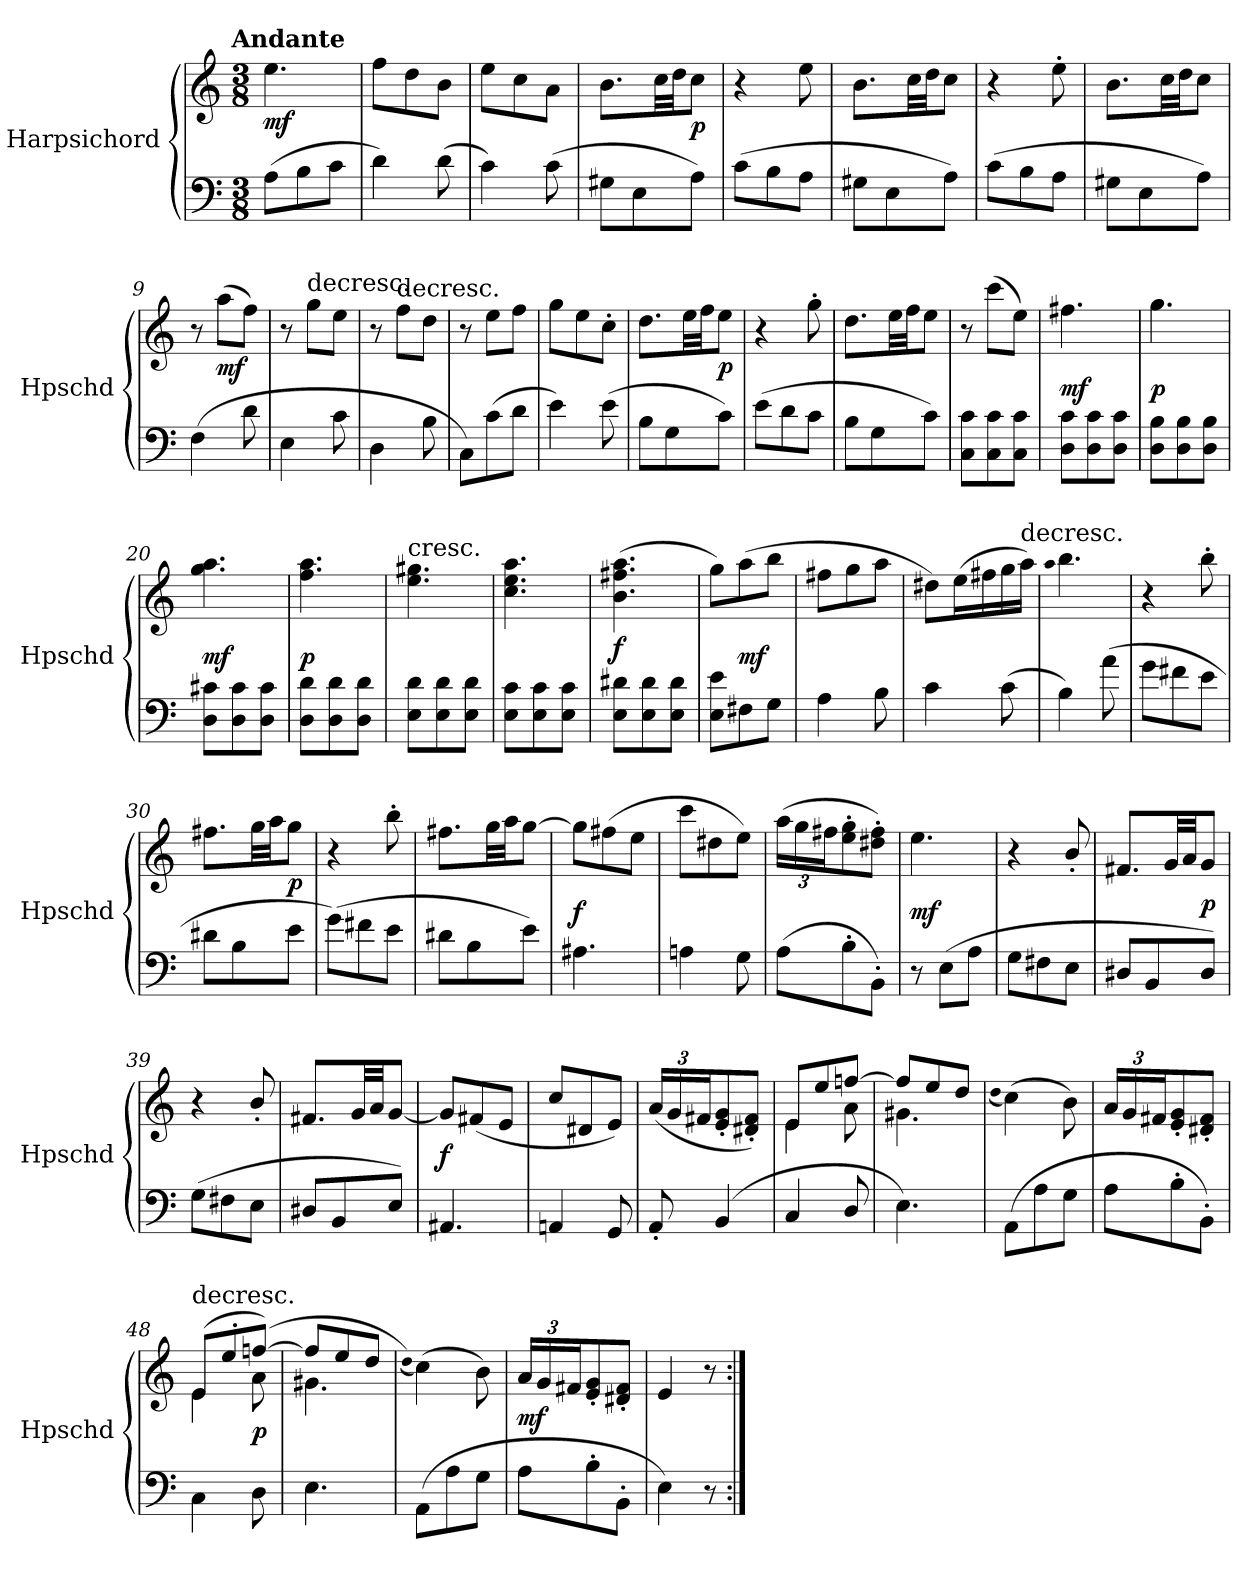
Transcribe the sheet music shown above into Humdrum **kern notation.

**kern	**kern	**dynam
*part1	*part1	*part1
*staff2	*staff1	*staff1/2
*I"Harpsichord	*	*
*I'Hpschd	*	*
*clefF4	*clefG2	*
*k[]	*k[]	*
*a:	*a:	*
!!LO:TX:omd:t=Andante
*M3/8	*M3/8	*
*MM81	*MM81	*
=1	=1	=1
(8A\L	4.ee\	mf
8B\	.	.
8c\J	.	.
=2	=2	=2
4d\)	8ff\L	.
.	8dd\	.
(8d\	8b\J	.
=3	=3	=3
4c\)	8ee\L	.
.	8cc\	.
(8c\	8a\J	.
=4	=4	=4
8G#X\L	8.b\L	.
8E\	.	.
.	32cc\LL	.
.	32dd\JJ	.
8A\J)	8cc\J	p
=5	=5	=5
(8c\L	4r	.
8B\	.	.
8A\J	8ee\	.
=6	=6	=6
8G#X\L	8.b\L	.
8E\	.	.
.	32cc\LL	.
.	32dd\JJ	.
8A\J)	8cc\J	.
=7	=7	=7
(8c\L	4r	.
8B\	.	.
8A\J	8ee'\	.
=8	=8	=8
8G#X\L	8.b\L	.
8E\	.	.
.	32cc\LL	.
.	32dd\JJ	.
8A\J)	8cc\J	.
=9	=9	=9
(4F\	8r	.
.	(8aa\L	mf
8d\	8ff\J)	.
=10	=10	=10
4E\	8r	.
!	!LO:TX:t=decresc.	!
.	8gg\L	.
8c\	8ee\J	.
=11	=11	=11
4D\	8r	.
!	!LO:TX:t=decresc.	!
.	8ff\L	.
8B\	8dd\J	.
=12	=12	=12
8C\L)	8r	.
(8c\	8ee\L	.
8d\J	8ff\J	.
=13	=13	=13
4e\)	8gg\L	.
.	8ee\	.
(8e\	8cc'\J	.
=14	=14	=14
8B\L	8.dd\L	.
8G\	.	.
.	32ee\LL	.
.	32ff\JJ	.
8c\J)	8ee\J	p
=15	=15	=15
(8e\L	4r	.
8d\	.	.
8c\J	8gg'\	.
=16	=16	=16
8B\L	8.dd\L	.
8G\	.	.
.	32ee\LL	.
.	32ff\JJ	.
8c\J)	8ee\J	.
=17	=17	=17
8C\ 8c\L	8r	.
8C\ 8c\	(8ccc\L	.
8C\ 8c\J	8ee\J)	.
=18	=18	=18
8D\ 8c\L	4.ff#X\	mf
8D\ 8c\	.	.
8D\ 8c\J	.	.
=19	=19	=19
8D\ 8B\L	4.gg\	p
8D\ 8B\	.	.
8D\ 8B\J	.	.
=20	=20	=20
8D\ 8c#X\L	4.gg\ 4.aa\	mf
8D\ 8c#\	.	.
8D\ 8c#\J	.	.
=21	=21	=21
8D\ 8d\L	4.ff\ 4.aa\	p
8D\ 8d\	.	.
8D\ 8d\J	.	.
=22	=22	=22
!	!LO:TX:t=cresc.	!
8E\ 8d\L	4.ee\ 4.gg#X\	.
8E\ 8d\	.	.
8E\ 8d\J	.	.
=23	=23	=23
8E\ 8c\L	4.cc\ 4.ee\ 4.aa\	.
8E\ 8c\	.	.
8E\ 8c\J	.	.
=24	=24	=24
8E\ 8d#X\L	(4.b\ 4.ff#X\ 4.aa\	f
8E\ 8d#\	.	.
8E\ 8d#\J	.	.
=25	=25	=25
8E\ 8e\L	8gg\L)	.
8F#X\	(8aa\	mf
8G\J	8bb\J	.
=26	=26	=26
4A\	8ff#X\L	.
.	8gg\	.
8B\	8aa\J	.
=27	=27	=27
4c\	8dd#X\L)	.
.	(16ee\L	.
.	16ff#X\	.
(8c\	16gg\	.
!	!LO:TX:t=decresc.	!
.	16aa\JJ)	.
=28	=28	=28
.	qaa	.
4B\)	4.bb\	.
(8a\	.	.
=29	=29	=29
8g\L	4r	.
8f#X\	.	.
8e\J	8bb'\	.
=30	=30	=30
8d#X\L	8.ff#X\L	.
8B\	.	.
.	32gg\LL	.
.	32aa\JJ	.
8e\J	8gg\J	p
=31	=31	=31
(8g\L)	4r	.
8f#X\	.	.
8e\J	8bb'\	.
=32	=32	=32
8d#X\L	8.ff#X\L	.
8B\	.	.
.	32gg\LL	.
.	32aa\JJ	.
8e\J)	[8gg\J	.
=33	=33	=33
4.A#X\	8gg\L]	f
.	(8ff#X\	.
.	8ee\J	.
=34	=34	=34
4An\	8ccc\L	.
.	8dd#X\	.
8G\	8ee\J)	.
=35	=35	=35
(8A\L	(24aa\LL	.
.	24gg\	.
.	24ff#X\J	.
8B'\	8ee'\ 8gg'\	.
8BB'\J)	8dd#X'\ 8ff#'\J)	.
=36	=36	=36
8r	4.ee\	mf
(8E\L	.	.
8A\J	.	.
=37	=37	=37
8G\L	4r	.
8F#X\	.	.
8E\J	8b'/	.
=38	=38	=38
8D#X/L	8.f#X/L	.
8BB/	.	.
.	32g/LL	.
.	32a/JJ	.
8D#/J)	8g/J	p
=39	=39	=39
(8G\L	4r	.
8F#X\	.	.
8E\J	8b'/	.
=40	=40	=40
8D#X/L	8.f#X/L	.
8BB/	.	.
.	32g/LL	.
.	32a/JJ	.
8E/J)	[8g/J	.
=41	=41	=41
4.AA#X/	8g/L]	f
.	(8f#X/	.
.	8e/J	.
=42	=42	=42
4AAn/	8cc/L	.
.	8d#X/	.
8GG/	8e/J)	.
=43	=43	=43
8AA'/	(24a/LL	.
.	24g/	.
.	24f#X/J	.
(4BB/	8e'/ 8g'/	.
.	8d#X'/ 8f#'/J)	.
=44	=44	=44
*	*^	*
4C/	8e/L	4e\	.
.	8ee/	.	.
8D/	[8ffn/J	8a\	.
=45	=45	=45	=45
4.E\)	8ff/L]	4.g#X\	.
.	8ee/	.	.
.	8dd/J	.	.
*	*v	*v	*
=46	=46	=46
.	(qdd	.
(8AA\L	(4cc\)	.
8A\	.	.
8G\J	8b\)	.
=47	=47	=47
8A\L	24a/LL	.
.	24g/	.
.	24f#X/J	.
8B'\	8e'/ 8g'/	.
8BB'\J)	8d#X'/ 8f#'/J	.
=48	=48	=48
*	*^	*
!	!LO:TX:t=decresc.	!	!
4C\	(8e/L	4e\	.
.	8ee'/	.	.
8D\	([8ffn/J)	8a\	p
=49	=49	=49	=49
4.E\	8ff/L]	4.g#X\	.
.	8ee/	.	.
.	8dd/J	.	.
*	*v	*v	*
=50	=50	=50
.	(qdd)	.
(8AA\L	(4cc\)	.
8A\	.	.
8G\J	8b\)	.
=51	=51	=51
8A\L	24a/LL	mf
.	24g/	.
.	24f#X/J	.
8B'\	8e'/ 8g'/	.
8BB'\J	8d#X'/ 8f#'/J	.
=52	=52	=52
4E\)	4e/	.
8r	8r	.
=:|!	=:|!	=:|!
*-	*-	*-
